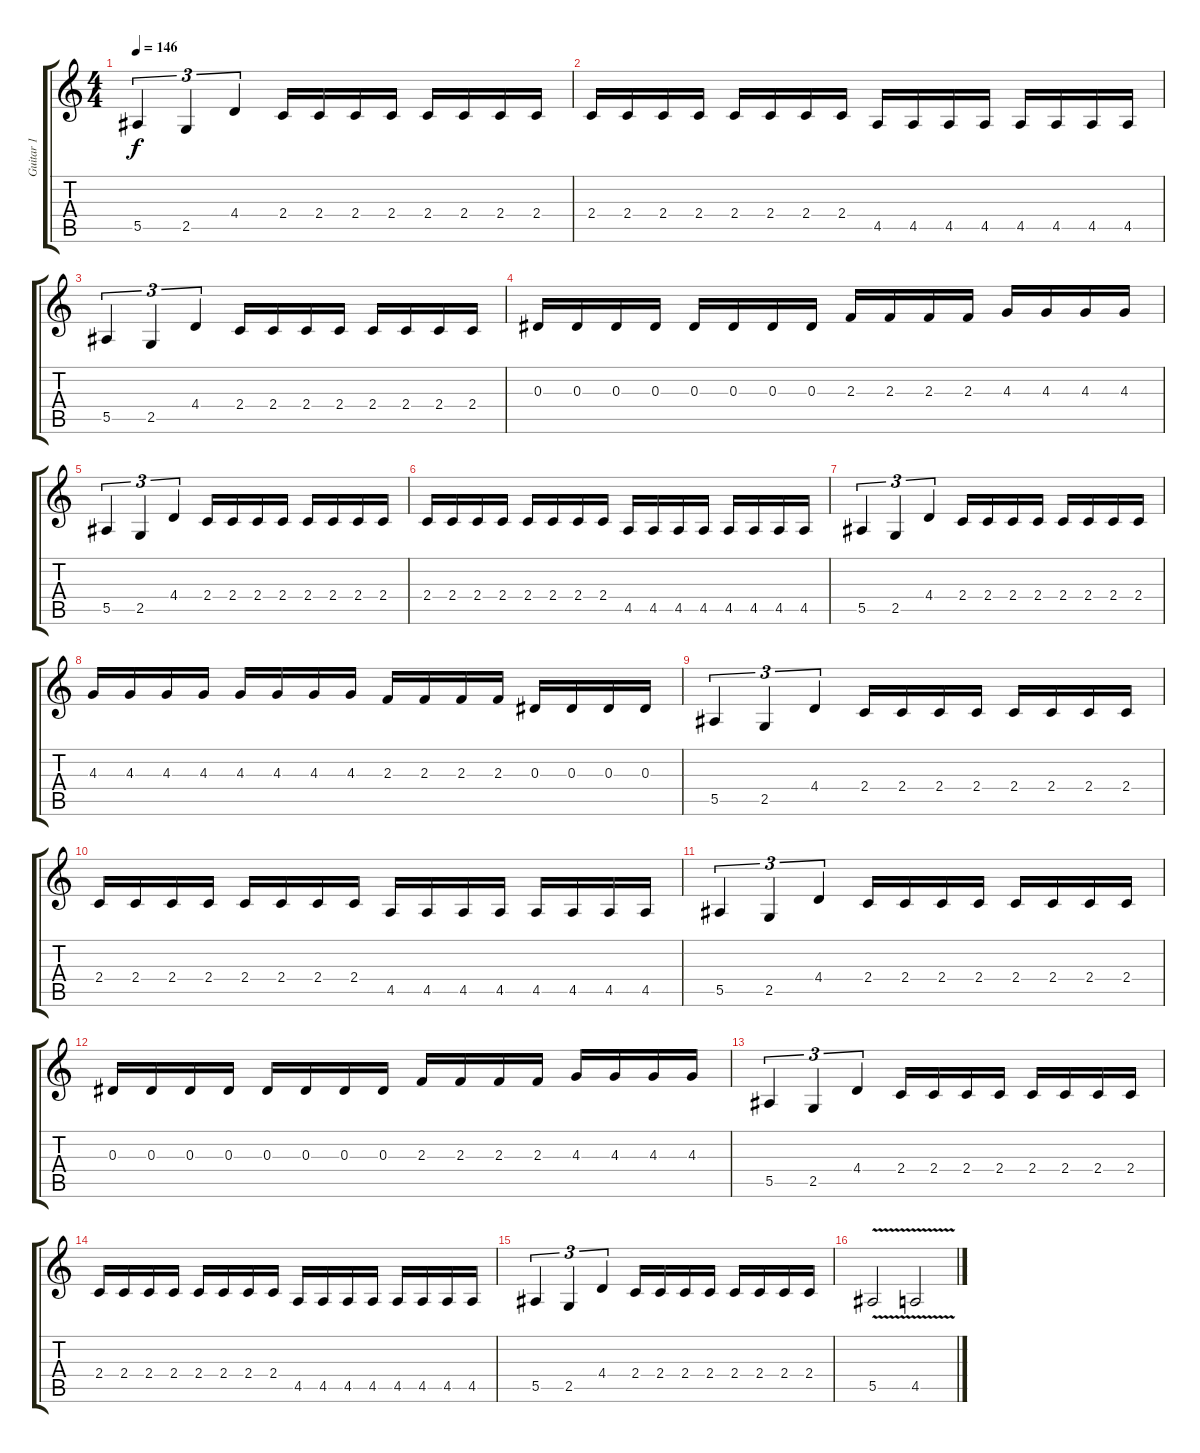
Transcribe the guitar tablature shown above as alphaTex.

\track ("Guitar 1" "Guitar 1") {instrument distortionguitar}
\staff {score tabs}
\tuning (C4 G3 Eb3 Bb2 F2 C2) {hide}
\ts (4 4)
\tempo 146
\clef g2
\ks c
5.5.4{tu (3 2) dy f} 2.5.4{tu (3 2)} 4.4.4{tu (3 2)} 2.4.16 2.4.16 2.4.16 2.4.16 2.4.16 2.4.16 2.4.16 2.4.16 |
2.4.16 2.4.16 2.4.16 2.4.16 2.4.16 2.4.16 2.4.16 2.4.16 4.5.16 4.5.16 4.5.16 4.5.16 4.5.16 4.5.16 4.5.16 4.5.16 |
5.5.4{tu (3 2)} 2.5.4{tu (3 2)} 4.4.4{tu (3 2)} 2.4.16 2.4.16 2.4.16 2.4.16 2.4.16 2.4.16 2.4.16 2.4.16 |
0.3.16 0.3.16 0.3.16 0.3.16 0.3.16 0.3.16 0.3.16 0.3.16 2.3.16 2.3.16 2.3.16 2.3.16 4.3.16 4.3.16 4.3.16 4.3.16 |
5.5.4{tu (3 2)} 2.5.4{tu (3 2)} 4.4.4{tu (3 2)} 2.4.16 2.4.16 2.4.16 2.4.16 2.4.16 2.4.16 2.4.16 2.4.16 |
2.4.16 2.4.16 2.4.16 2.4.16 2.4.16 2.4.16 2.4.16 2.4.16 4.5.16 4.5.16 4.5.16 4.5.16 4.5.16 4.5.16 4.5.16 4.5.16 |
5.5.4{tu (3 2)} 2.5.4{tu (3 2)} 4.4.4{tu (3 2)} 2.4.16 2.4.16 2.4.16 2.4.16 2.4.16 2.4.16 2.4.16 2.4.16 |
4.3.16 4.3.16 4.3.16 4.3.16 4.3.16 4.3.16 4.3.16 4.3.16 2.3.16 2.3.16 2.3.16 2.3.16 0.3.16 0.3.16 0.3.16 0.3.16 |
5.5.4{tu (3 2)} 2.5.4{tu (3 2)} 4.4.4{tu (3 2)} 2.4.16 2.4.16 2.4.16 2.4.16 2.4.16 2.4.16 2.4.16 2.4.16 |
2.4.16 2.4.16 2.4.16 2.4.16 2.4.16 2.4.16 2.4.16 2.4.16 4.5.16 4.5.16 4.5.16 4.5.16 4.5.16 4.5.16 4.5.16 4.5.16 |
5.5.4{tu (3 2)} 2.5.4{tu (3 2)} 4.4.4{tu (3 2)} 2.4.16 2.4.16 2.4.16 2.4.16 2.4.16 2.4.16 2.4.16 2.4.16 |
0.3.16 0.3.16 0.3.16 0.3.16 0.3.16 0.3.16 0.3.16 0.3.16 2.3.16 2.3.16 2.3.16 2.3.16 4.3.16 4.3.16 4.3.16 4.3.16 |
5.5.4{tu (3 2)} 2.5.4{tu (3 2)} 4.4.4{tu (3 2)} 2.4.16 2.4.16 2.4.16 2.4.16 2.4.16 2.4.16 2.4.16 2.4.16 |
2.4.16 2.4.16 2.4.16 2.4.16 2.4.16 2.4.16 2.4.16 2.4.16 4.5.16 4.5.16 4.5.16 4.5.16 4.5.16 4.5.16 4.5.16 4.5.16 |
5.5.4{tu (3 2)} 2.5.4{tu (3 2)} 4.4.4{tu (3 2)} 2.4.16 2.4.16 2.4.16 2.4.16 2.4.16 2.4.16 2.4.16 2.4.16 |
5.5{v}.2 4.5{v}.2
